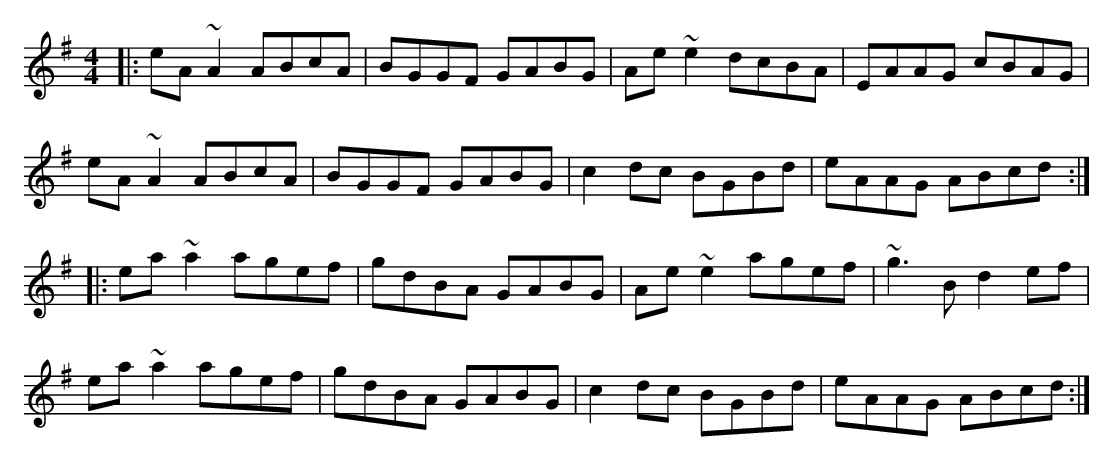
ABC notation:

X:1
M:4/4
K:Ador
|:eA ~A2 ABcA|BGGF GABG|Ae~e2 dcBA|EAAG cBAG|
eA ~A2 ABcA|BGGF GABG|c2dc BGBd|eAAG ABcd:|
|:ea~a2 agef|gdBA GABG|Ae ~e2 agef|~g3B d2ef|
ea~a2 agef|gdBA GABG|c2dc BGBd|eAAG ABcd:|
